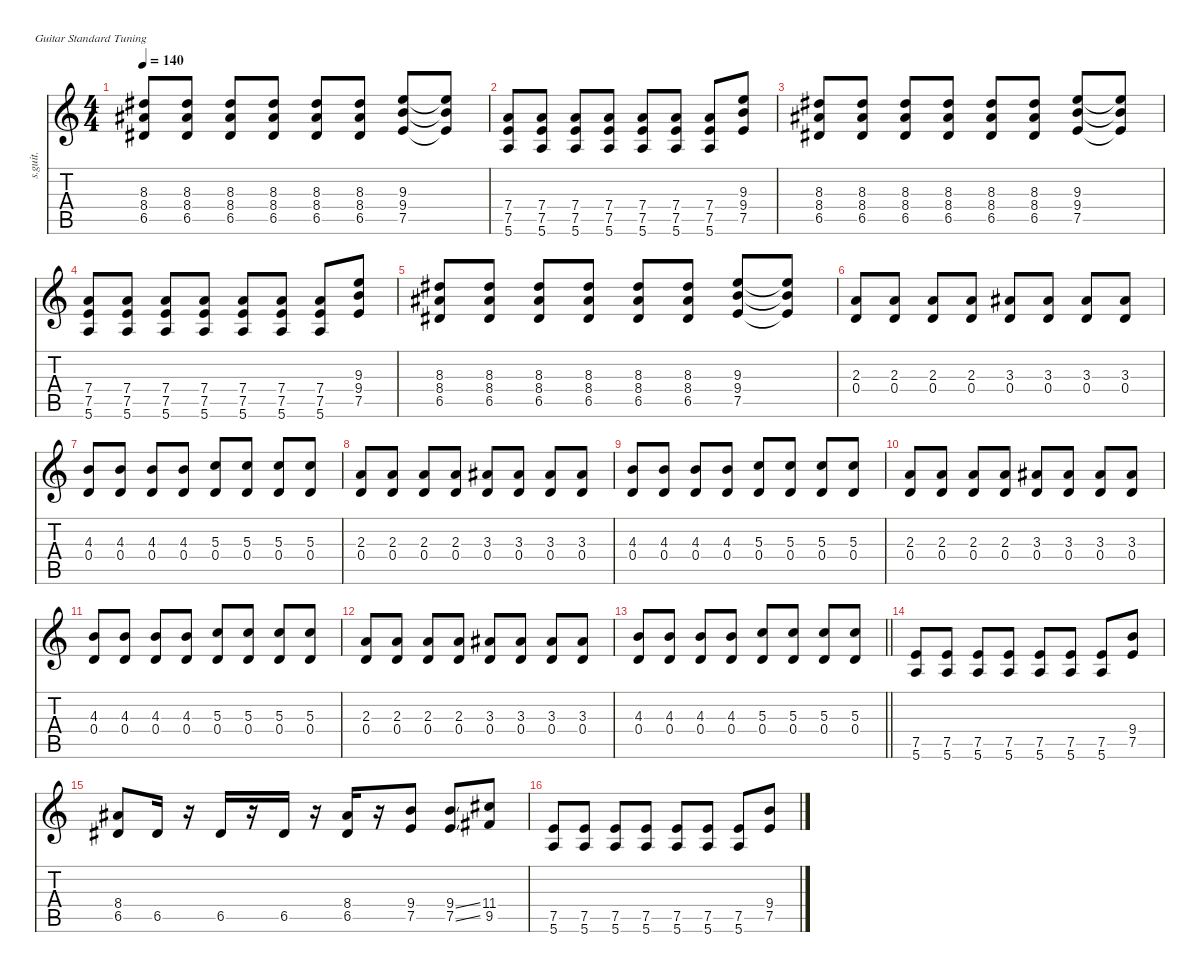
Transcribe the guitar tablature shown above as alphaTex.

\defaultSystemsLayout 4
\hideDynamics
\bracketExtendMode nobrackets
\otherSystemsTrackNameOrientation horizontal
\track ("gtr. III" "s.guit.") {defaultSystemsLayout 8 instrument acousticguitarsteel}
\staff {score tabs}
\tuning (E4 B3 G3 D3 A2 E2)
\ts (4 4)
\tempo 140
\clef g2
\ks c
(8.3{acc #} 8.4{acc #} 6.5{acc #}).8{dy f beam Up} (8.3{acc #} 8.4{acc #} 6.5{acc #}).8{beam Up} (8.3{acc #} 8.4{acc #} 6.5{acc #}).8{beam Up} (8.3{acc #} 8.4{acc #} 6.5{acc #}).8{beam Up} (8.3{acc #} 8.4{acc #} 6.5{acc #}).8{beam Up} (8.3{acc #} 8.4{acc #} 6.5{acc #}).8{beam Up} (9.3 9.4 7.5).8{beam Up} (9.3{t} 9.4{t} 7.5{t}).8{beam Up} |
(7.4 7.5 5.6).8{beam Up} (7.4 7.5 5.6).8{beam Up} (7.4 7.5 5.6).8{beam Up} (7.4 7.5 5.6).8{beam Up} (7.4 7.5 5.6).8{beam Up} (7.4 7.5 5.6).8{beam Up} (7.4 7.5 5.6).8{beam Up} (9.3 9.4 7.5).8{beam Up} |
(8.3{acc #} 8.4{acc #} 6.5{acc #}).8{beam Up} (8.3{acc #} 8.4{acc #} 6.5{acc #}).8{beam Up} (8.3{acc #} 8.4{acc #} 6.5{acc #}).8{beam Up} (8.3{acc #} 8.4{acc #} 6.5{acc #}).8{beam Up} (8.3{acc #} 8.4{acc #} 6.5{acc #}).8{beam Up} (8.3{acc #} 8.4{acc #} 6.5{acc #}).8{beam Up} (9.3 9.4 7.5).8{beam Up} (9.3{t} 9.4{t} 7.5{t}).8{beam Up} |
(7.4 7.5 5.6).8{beam Up} (7.4 7.5 5.6).8{beam Up} (7.4 7.5 5.6).8{beam Up} (7.4 7.5 5.6).8{beam Up} (7.4 7.5 5.6).8{beam Up} (7.4 7.5 5.6).8{beam Up} (7.4 7.5 5.6).8{beam Up} (9.3 9.4 7.5).8{beam Up} |
(8.3{acc #} 8.4{acc #} 6.5{acc #}).8{beam Up} (8.3{acc #} 8.4{acc #} 6.5{acc #}).8{beam Up} (8.3{acc #} 8.4{acc #} 6.5{acc #}).8{beam Up} (8.3{acc #} 8.4{acc #} 6.5{acc #}).8{beam Up} (8.3{acc #} 8.4{acc #} 6.5{acc #}).8{beam Up} (8.3{acc #} 8.4{acc #} 6.5{acc #}).8{beam Up} (9.3 9.4 7.5).8{beam Up} (9.3{t} 9.4{t} 7.5{t}).8{beam Up} |
(2.3 0.4).8{beam Up} (2.3 0.4).8{beam Up} (2.3 0.4).8{beam Up} (2.3 0.4).8{beam Up} (3.3{acc #} 0.4).8{beam Up} (3.3{acc #} 0.4).8{beam Up} (3.3{acc #} 0.4).8{beam Up} (3.3{acc #} 0.4).8{beam Up} |
(4.3 0.4).8{beam Up} (4.3 0.4).8{beam Up} (4.3 0.4).8{beam Up} (4.3 0.4).8{beam Up} (5.3 0.4).8{beam Up} (5.3 0.4).8{beam Up} (5.3 0.4).8{beam Up} (5.3 0.4).8{beam Up} |
(2.3 0.4).8{beam Up} (2.3 0.4).8{beam Up} (2.3 0.4).8{beam Up} (2.3 0.4).8{beam Up} (3.3{acc #} 0.4).8{beam Up} (3.3{acc #} 0.4).8{beam Up} (3.3{acc #} 0.4).8{beam Up} (3.3{acc #} 0.4).8{beam Up} |
(4.3 0.4).8{beam Up} (4.3 0.4).8{beam Up} (4.3 0.4).8{beam Up} (4.3 0.4).8{beam Up} (5.3 0.4).8{beam Up} (5.3 0.4).8{beam Up} (5.3 0.4).8{beam Up} (5.3 0.4).8{beam Up} |
(2.3 0.4).8{beam Up} (2.3 0.4).8{beam Up} (2.3 0.4).8{beam Up} (2.3 0.4).8{beam Up} (3.3{acc #} 0.4).8{beam Up} (3.3{acc #} 0.4).8{beam Up} (3.3{acc #} 0.4).8{beam Up} (3.3{acc #} 0.4).8{beam Up} |
(4.3 0.4).8{beam Up} (4.3 0.4).8{beam Up} (4.3 0.4).8{beam Up} (4.3 0.4).8{beam Up} (5.3 0.4).8{beam Up} (5.3 0.4).8{beam Up} (5.3 0.4).8{beam Up} (5.3 0.4).8{beam Up} |
(2.3 0.4).8{beam Up} (2.3 0.4).8{beam Up} (2.3 0.4).8{beam Up} (2.3 0.4).8{beam Up} (3.3{acc #} 0.4).8{beam Up} (3.3{acc #} 0.4).8{beam Up} (3.3{acc #} 0.4).8{beam Up} (3.3{acc #} 0.4).8{beam Up} |
\barLineRight lightlight
(4.3 0.4).8{beam Up} (4.3 0.4).8{beam Up} (4.3 0.4).8{beam Up} (4.3 0.4).8{beam Up} (5.3 0.4).8{beam Up} (5.3 0.4).8{beam Up} (5.3 0.4).8{beam Up} (5.3 0.4).8{beam Up} |
(7.5 5.6).8{beam Up} (7.5 5.6).8{beam Up} (7.5 5.6).8{beam Up} (7.5 5.6).8{beam Up} (7.5 5.6).8{beam Up} (7.5 5.6).8{beam Up} (7.5 5.6).8{beam Up} (9.4 7.5).8{beam Up} |
(8.4{acc #} 6.5{acc #}).8{beam Up} 6.5{acc #}.16{beam Up} r.16{beam Up} 6.5{acc #}.16{beam Up} r.16{beam Up} 6.5{acc #}.16{beam Up} r.16{beam Up} (8.4{acc #} 6.5{acc #}).16{beam Up} r.16{beam Up} (9.4 7.5).8{beam Up} (9.4{ss} 7.5{ss}).8{beam Up} (11.4{acc #} 9.5{acc #}).8{beam Up} |
(7.5 5.6).8{beam Up} (7.5 5.6).8{beam Up} (7.5 5.6).8{beam Up} (7.5 5.6).8{beam Up} (7.5 5.6).8{beam Up} (7.5 5.6).8{beam Up} (7.5 5.6).8{beam Up} (9.4 7.5).8{beam Up}
